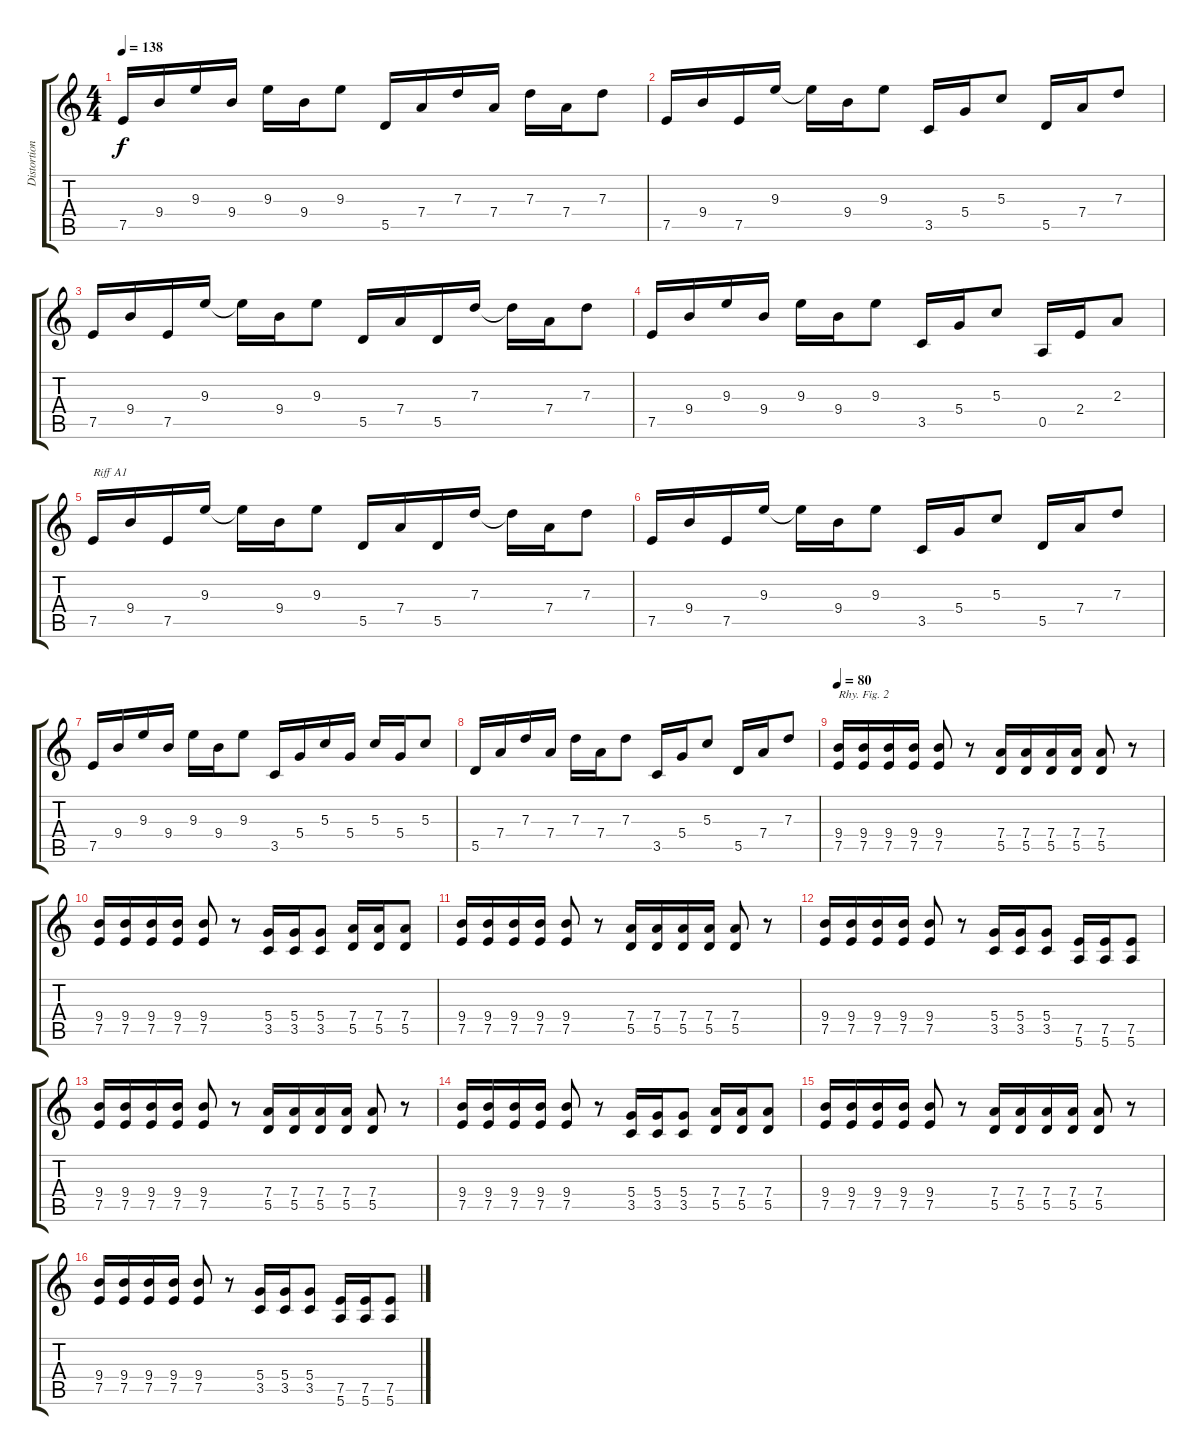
\track ("Distortion Guitar 3" "Distortion") {instrument distortionguitar}
\staff {score tabs}
\tuning (E4 B3 G3 D3 A2 E2) {hide}
\ts (4 4)
\tempo 138
\clef g2
\ks c
7.5.16{dy f} 9.4.16 9.3.16 9.4.16 9.3.16 9.4.16 9.3.8 5.5.16 7.4.16 7.3.16 7.4.16 7.3.16 7.4.16 7.3.8 |
7.5.16 9.4.16 7.5.16 9.3.16 9.3{t}.16 9.4.16 9.3.8 3.5.16 5.4.16 5.3.8 5.5.16 7.4.16 7.3.8 |
7.5.16 9.4.16 7.5.16 9.3.16 9.3{t}.16 9.4.16 9.3.8 5.5.16 7.4.16 5.5.16 7.3.16 7.3{t}.16 7.4.16 7.3.8 |
7.5.16 9.4.16 9.3.16 9.4.16 9.3.16 9.4.16 9.3.8 3.5.16 5.4.16 5.3.8 0.5.16 2.4.16 2.3.8 |
7.5.16{txt "Riff A1"} 9.4.16 7.5.16 9.3.16 9.3{t}.16 9.4.16 9.3.8 5.5.16 7.4.16 5.5.16 7.3.16 7.3{t}.16 7.4.16 7.3.8 |
7.5.16 9.4.16 7.5.16 9.3.16 9.3{t}.16 9.4.16 9.3.8 3.5.16 5.4.16 5.3.8 5.5.16 7.4.16 7.3.8 |
7.5.16 9.4.16 9.3.16 9.4.16 9.3.16 9.4.16 9.3.8 3.5.16 5.4.16 5.3.16 5.4.16 5.3.16 5.4.16 5.3.8 |
5.5.16 7.4.16 7.3.16 7.4.16 7.3.16 7.4.16 7.3.8 3.5.16 5.4.16 5.3.8 5.5.16 7.4.16 7.3.8 |
\tempo 80
(9.4 7.5).16{txt "Rhy. Fig. 2"} (9.4 7.5).16 (9.4 7.5).16 (9.4 7.5).16 (9.4 7.5).8 r.8 (7.4 5.5).16 (7.4 5.5).16 (7.4 5.5).16 (7.4 5.5).16 (7.4 5.5).8 r.8 |
(9.4 7.5).16 (9.4 7.5).16 (9.4 7.5).16 (9.4 7.5).16 (9.4 7.5).8 r.8 (5.4 3.5).16 (5.4 3.5).16 (5.4 3.5).8 (7.4 5.5).16 (7.4 5.5).16 (7.4 5.5).8 |
(9.4 7.5).16 (9.4 7.5).16 (9.4 7.5).16 (9.4 7.5).16 (9.4 7.5).8 r.8 (7.4 5.5).16 (7.4 5.5).16 (7.4 5.5).16 (7.4 5.5).16 (7.4 5.5).8 r.8 |
(9.4 7.5).16 (9.4 7.5).16 (9.4 7.5).16 (9.4 7.5).16 (9.4 7.5).8 r.8 (5.4 3.5).16 (5.4 3.5).16 (5.4 3.5).8 (7.5 5.6).16 (7.5 5.6).16 (7.5 5.6).8 |
(9.4 7.5).16 (9.4 7.5).16 (9.4 7.5).16 (9.4 7.5).16 (9.4 7.5).8 r.8 (7.4 5.5).16 (7.4 5.5).16 (7.4 5.5).16 (7.4 5.5).16 (7.4 5.5).8 r.8 |
(9.4 7.5).16 (9.4 7.5).16 (9.4 7.5).16 (9.4 7.5).16 (9.4 7.5).8 r.8 (5.4 3.5).16 (5.4 3.5).16 (5.4 3.5).8 (7.4 5.5).16 (7.4 5.5).16 (7.4 5.5).8 |
(9.4 7.5).16 (9.4 7.5).16 (9.4 7.5).16 (9.4 7.5).16 (9.4 7.5).8 r.8 (7.4 5.5).16 (7.4 5.5).16 (7.4 5.5).16 (7.4 5.5).16 (7.4 5.5).8 r.8 |
(9.4 7.5).16 (9.4 7.5).16 (9.4 7.5).16 (9.4 7.5).16 (9.4 7.5).8 r.8 (5.4 3.5).16 (5.4 3.5).16 (5.4 3.5).8 (7.5 5.6).16 (7.5 5.6).16 (7.5 5.6).8
